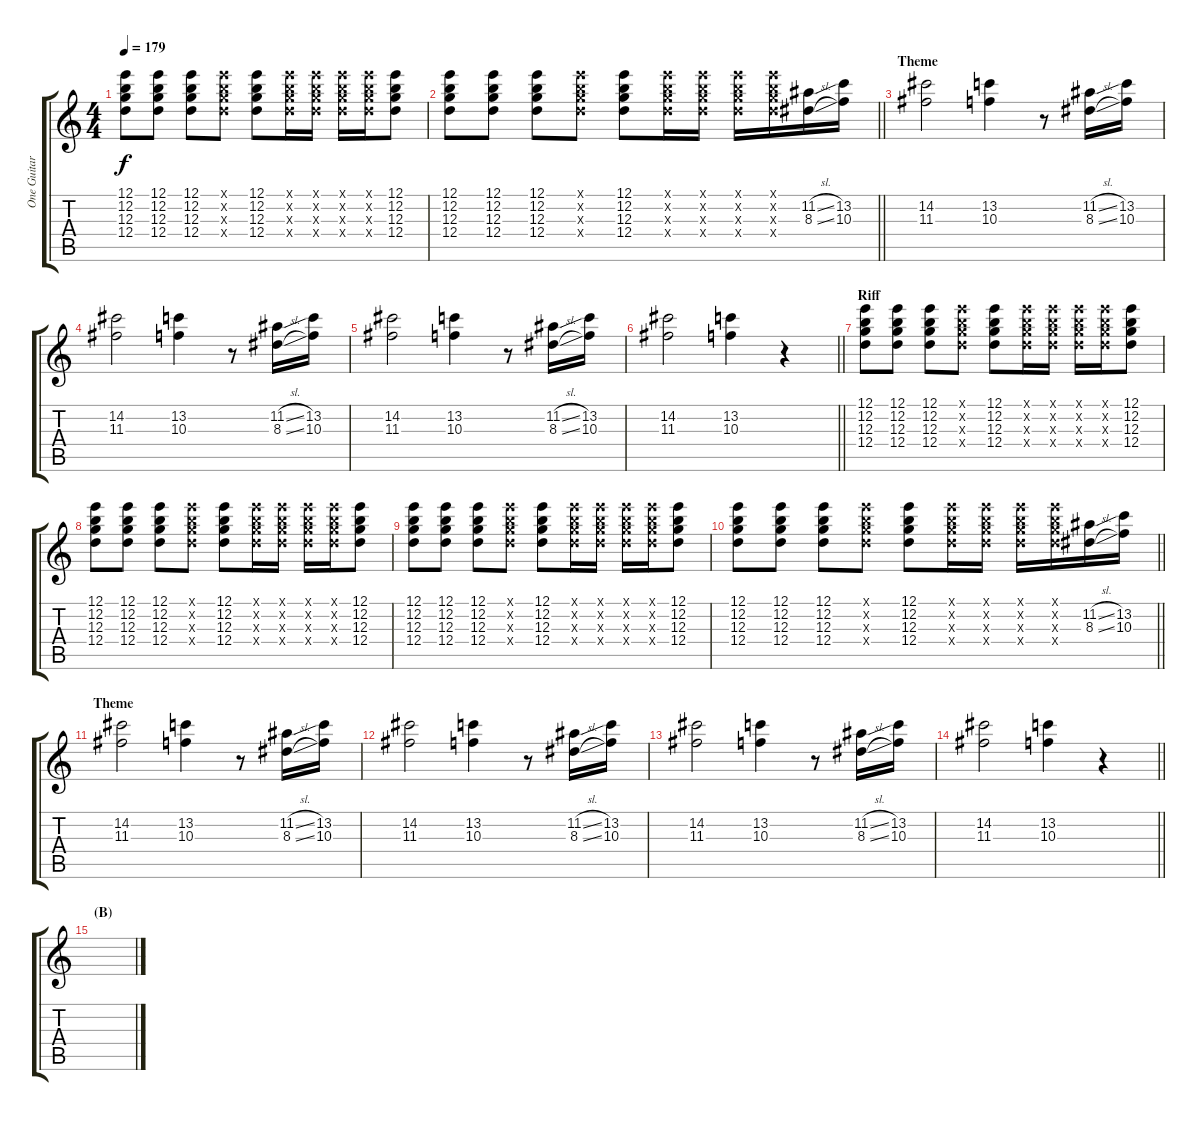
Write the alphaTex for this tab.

\track ("One Guitar (Live)" "One Guitar") {instrument overdrivenguitar}
\staff {score tabs}
\tuning (E4 B3 G3 D3 A2 E2) {hide}
\ts (4 4)
\tempo 179
\clef g2
\ks c
(12.1 12.2 12.3 12.4).8{dy f} (12.1 12.2 12.3 12.4).8 (12.1 12.2 12.3 12.4).8 (12.1{x} 12.2{x} 12.3{x} 12.4{x}).8 (12.1 12.2 12.3 12.4).8 (12.1{x} 12.2{x} 12.3{x} 12.4{x}).16 (12.1{x} 12.2{x} 12.3{x} 12.4{x}).16 (12.1{x} 12.2{x} 12.3{x} 12.4{x}).16 (12.1{x} 12.2{x} 12.3{x} 12.4{x}).16 (12.1 12.2 12.3 12.4).8 |
\barLineRight lightlight
(12.1 12.2 12.3 12.4).8 (12.1 12.2 12.3 12.4).8 (12.1 12.2 12.3 12.4).8 (12.1{x} 12.2{x} 12.3{x} 12.4{x}).8 (12.1 12.2 12.3 12.4).8 (12.1{x} 12.2{x} 12.3{x} 12.4{x}).16 (12.1{x} 12.2{x} 12.3{x} 12.4{x}).16 (12.1{x} 12.2{x} 12.3{x} 12.4{x}).16 (12.1{x} 12.2{x} 12.3{x} 12.4{x}).16 (11.2{sl} 8.3{sl}).16 (13.2 10.3).16 |
\section ("" "Theme")
(14.2 11.3).2 (13.2 10.3).4 r.8 (11.2{sl} 8.3{sl}).16 (13.2 10.3).16 |
(14.2 11.3).2 (13.2 10.3).4 r.8 (11.2{sl} 8.3{sl}).16 (13.2 10.3).16 |
(14.2 11.3).2 (13.2 10.3).4 r.8 (11.2{sl} 8.3{sl}).16 (13.2 10.3).16 |
\barLineRight lightlight
(14.2 11.3).2 (13.2 10.3).4 r.4 |
\section ("" "Riff")
(12.1 12.2 12.3 12.4).8 (12.1 12.2 12.3 12.4).8 (12.1 12.2 12.3 12.4).8 (12.1{x} 12.2{x} 12.3{x} 12.4{x}).8 (12.1 12.2 12.3 12.4).8 (12.1{x} 12.2{x} 12.3{x} 12.4{x}).16 (12.1{x} 12.2{x} 12.3{x} 12.4{x}).16 (12.1{x} 12.2{x} 12.3{x} 12.4{x}).16 (12.1{x} 12.2{x} 12.3{x} 12.4{x}).16 (12.1 12.2 12.3 12.4).8 |
(12.1 12.2 12.3 12.4).8 (12.1 12.2 12.3 12.4).8 (12.1 12.2 12.3 12.4).8 (12.1{x} 12.2{x} 12.3{x} 12.4{x}).8 (12.1 12.2 12.3 12.4).8 (12.1{x} 12.2{x} 12.3{x} 12.4{x}).16 (12.1{x} 12.2{x} 12.3{x} 12.4{x}).16 (12.1{x} 12.2{x} 12.3{x} 12.4{x}).16 (12.1{x} 12.2{x} 12.3{x} 12.4{x}).16 (12.1 12.2 12.3 12.4).8 |
(12.1 12.2 12.3 12.4).8 (12.1 12.2 12.3 12.4).8 (12.1 12.2 12.3 12.4).8 (12.1{x} 12.2{x} 12.3{x} 12.4{x}).8 (12.1 12.2 12.3 12.4).8 (12.1{x} 12.2{x} 12.3{x} 12.4{x}).16 (12.1{x} 12.2{x} 12.3{x} 12.4{x}).16 (12.1{x} 12.2{x} 12.3{x} 12.4{x}).16 (12.1{x} 12.2{x} 12.3{x} 12.4{x}).16 (12.1 12.2 12.3 12.4).8 |
\barLineRight lightlight
(12.1 12.2 12.3 12.4).8 (12.1 12.2 12.3 12.4).8 (12.1 12.2 12.3 12.4).8 (12.1{x} 12.2{x} 12.3{x} 12.4{x}).8 (12.1 12.2 12.3 12.4).8 (12.1{x} 12.2{x} 12.3{x} 12.4{x}).16 (12.1{x} 12.2{x} 12.3{x} 12.4{x}).16 (12.1{x} 12.2{x} 12.3{x} 12.4{x}).16 (12.1{x} 12.2{x} 12.3{x} 12.4{x}).16 (11.2{sl} 8.3{sl}).16 (13.2 10.3).16 |
\section ("" "Theme")
(14.2 11.3).2 (13.2 10.3).4 r.8 (11.2{sl} 8.3{sl}).16 (13.2 10.3).16 |
(14.2 11.3).2 (13.2 10.3).4 r.8 (11.2{sl} 8.3{sl}).16 (13.2 10.3).16 |
(14.2 11.3).2 (13.2 10.3).4 r.8 (11.2{sl} 8.3{sl}).16 (13.2 10.3).16 |
\barLineRight lightlight
(14.2 11.3).2 (13.2 10.3).4 r.4 |
\section ("" "(B)")
